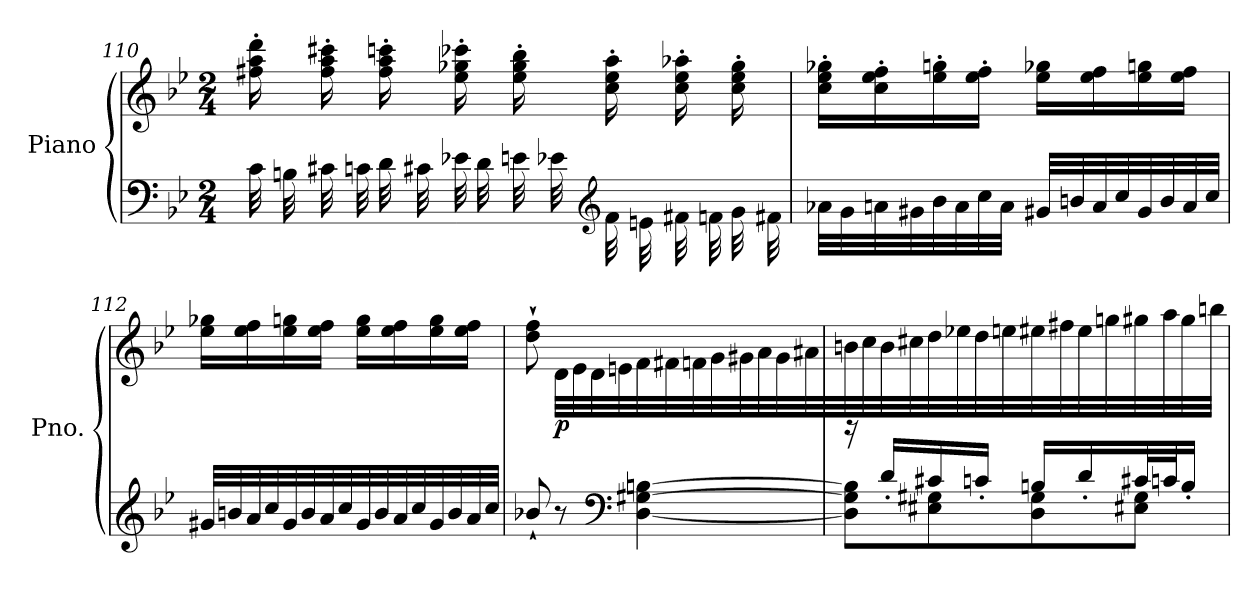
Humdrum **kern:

**kern	**kern	**dynam
*part1	*part1	*part1
*staff2	*staff1	*staff1/2
*I"Piano	*	*
*I'Pno.	*	*
*clefF4	*clefG2	*
*k[b-e-]	*k[b-e-]	*
*M2/4	*M2/4	*
=110	=110	=110
32c\	16ff#X\' 16aa\' 16ddd\'	.
32Bn\	.	.
32c#X\	16ff#\' 16aa\' 16ccc#X\'	.
32cn\	.	.
32d\	16ff#\' 16aa\' 16cccn\'	.
32c#X\	.	.
32e-X\	16ee-\' 16gg-X\' 16ccc-X\'	.
32d\	.	.
32en\	16ee-\' 16gg-\' 16bb-\'	.
32e-X\	.	.
*clefG2	*	*
32f\	16cc\' 16ee-\' 16aa\'	.
32en\	.	.
32f#X\	16cc\' 16ee-\' 16aa-X\'	.
32fn\	.	.
32g\	16cc\' 16ee-\' 16gg-\'	.
32f#X\	.	.
=111	=111	=111
32a-X\	16cc\' 16ee-\' 16gg-X\'	.
32g\	.	.
32an\	16cc\' 16ee-\' 16ff\'	.
32g#X\	.	.
32b-\	16ee-\' 16ggn\'	.
32a\	.	.
32cc\	16ee-\' 16ff\'JJ	.
32a\JJJ	.	.
32g#X/LLL	16ee-\ 16gg-X\LL	.
32bn/	.	.
32a/	16ee-\ 16ff\	.
32cc/	.	.
32g#/	16ee-\ 16ggn\	.
32b/	.	.
32a/	16ee-\ 16ff\JJ	.
32cc/JJJ	.	.
!!LO:LB:g=z
=112	=112	=112
32g#X/LLL	16ee-\ 16gg-X\LL	.
32bn/	.	.
32a/	16ee-\ 16ff\	.
32cc/	.	.
32g#/	16ee-\ 16ggn\	.
32b/	.	.
32a/	16ee-\ 16ff\JJ	.
32cc/	.	.
32g#/	16ee-\ 16gg\LL	.
32b/	.	.
32a/	16ee-\ 16ff\	.
32cc/	.	.
32g#/	16ee-\ 16gg\	.
32b/	.	.
32a/	16ee-\ 16ff\JJ	.
32cc/JJJ	.	.
=113	=113	=113
8b-X`/	8dd\` 8ff\`	.
!	!	!LO:DY:b
8r	32d\LLL	p
.	32e-\	.
.	32d\	.
.	32en\	.
*clefF4	*	*
[4D\ [4G#X\ [4Bn\	32f\	.
.	32f#X\	.
.	32fn\	.
.	32g\	.
.	32g#X\	.
.	32a\	.
.	32g#\	.
.	32a#X\	.
=114	=114	=114
*^	*	*
8D\] 8G#\] 8B\]L	16rff	32bn\	.
.	.	32cc\	.
.	16d'/LL	32b\	.
.	.	32cc#X\	.
8E#X\ 8G#X\	16c#X'/	32dd\	.
.	.	32ee-X\	.
.	16cn'/JJ	32dd\	.
.	.	32een\	.
8D\ 8G#\	16Bn'/LL	32ee#X\	.
.	.	32ff#X\	.
.	16d'/	32ee#\	.
.	.	32ggn\	.
8E#X\ 8G#\J	32c#X/L	32gg#X\	.
.	32cn/J	32aa\	.
.	16B'/JJ	32gg#\	.
.	.	32bbn\JJJ	.
*v	*v	*	*
=	=	=
*-	*-	*-
